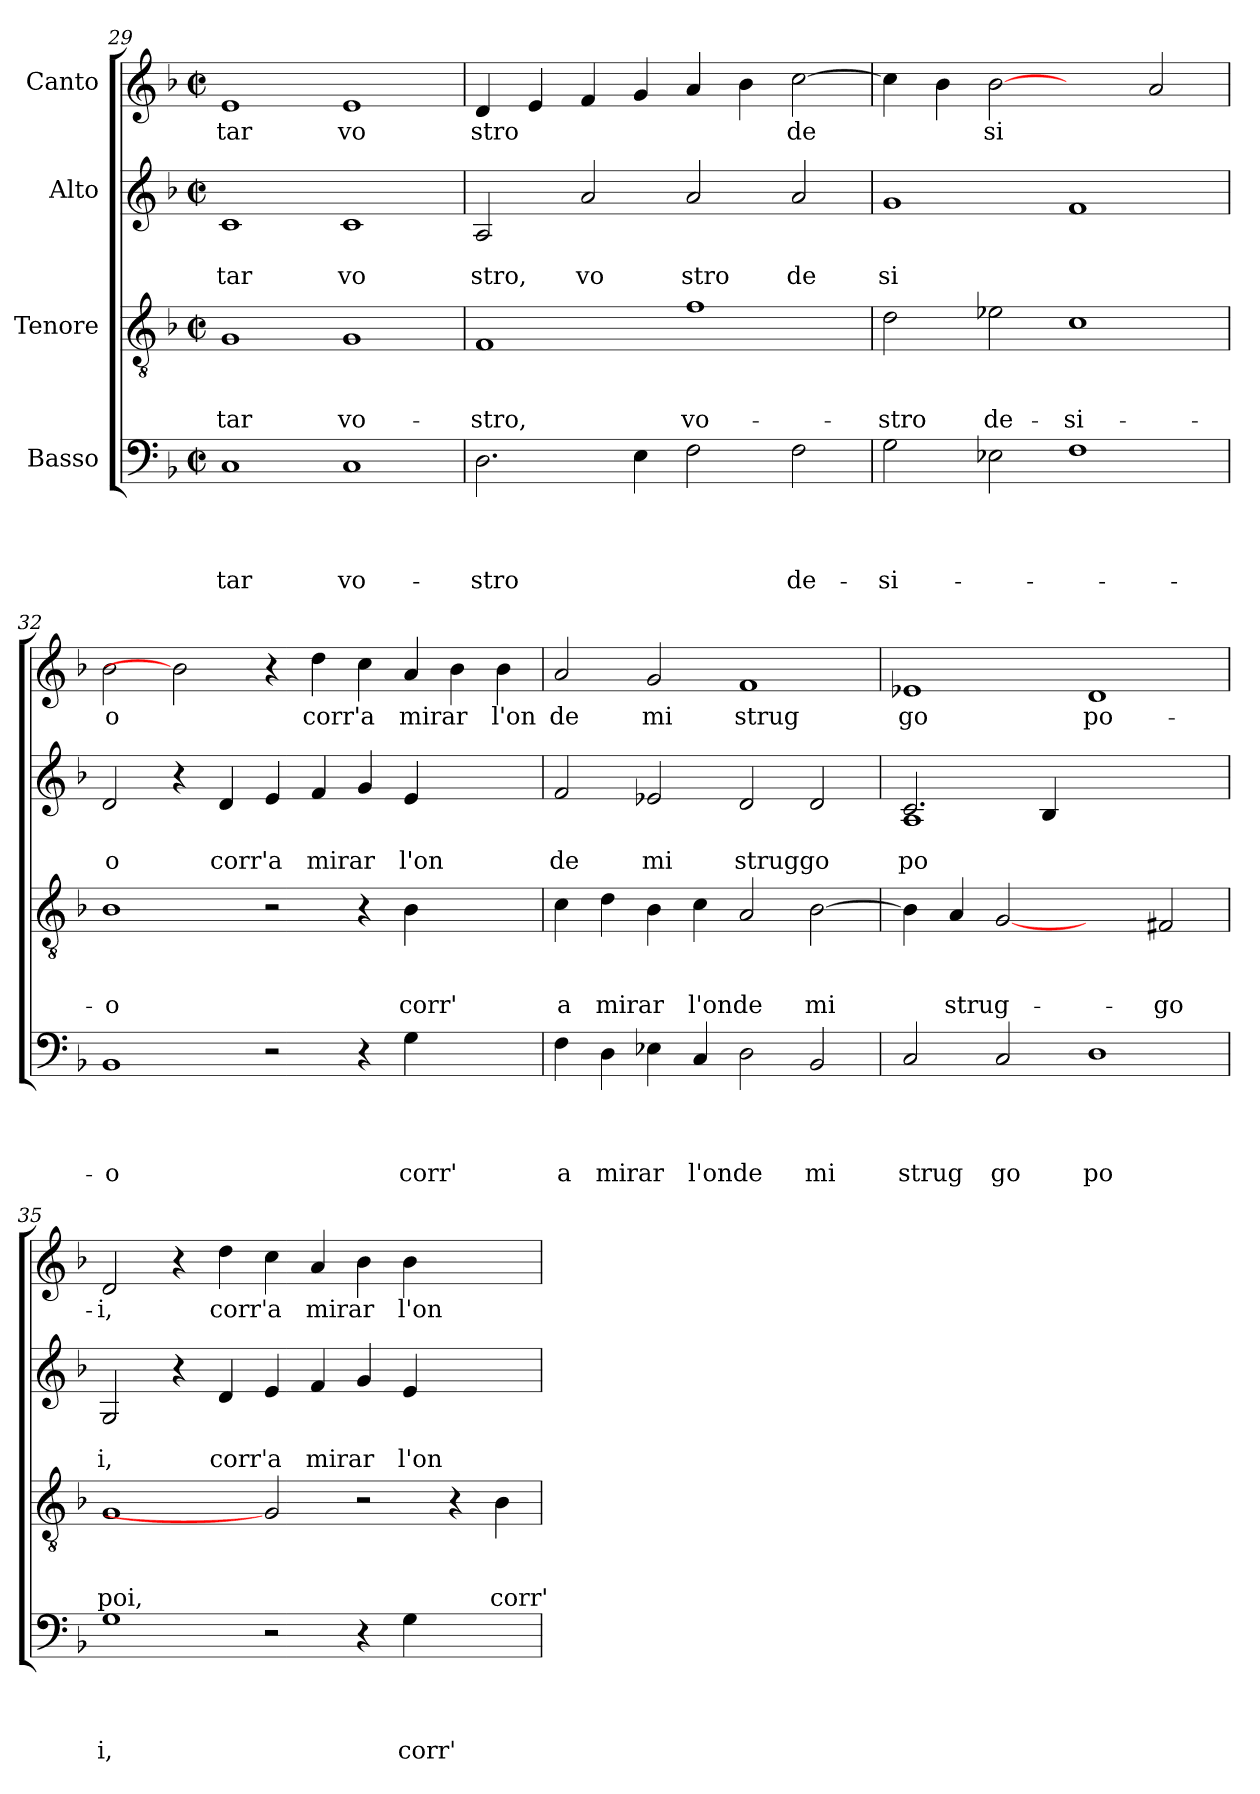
**kern	**text	**text	**text	**text	**kern	**text	**text	**text	**kern	**text	**text	**kern	**text
*part4	*part4	*part4	*part4	*part4	*part3	*part3	*part3	*part3	*part2	*part2	*part2	*part1	*part1
*staff4	*staff4	*staff4	*staff4	*staff4	*staff3	*staff3	*staff3	*staff3	*staff2	*staff2	*staff2	*staff1	*staff1
*I"Basso	*	*	*	*	*I"Tenore	*	*	*	*I"Alto	*	*	*I"Canto	*
*clefF4	*	*	*	*	*clefGv2	*	*	*	*clefG2	*	*	*clefG2	*
*k[b-]	*	*	*	*	*k[b-]	*	*	*	*k[b-]	*	*	*k[b-]	*
*F:	*	*	*	*	*F:	*	*	*	*F:	*	*	*F:	*
*M2/2	*	*	*	*	*M2/2	*	*	*	*M2/2	*	*	*M2/2	*
*met(c|)	*	*	*	*	*met(c|)	*	*	*	*met(c|)	*	*	*met(c|)	*
=29	=29	=29	=29	=29	=29	=29	=29	=29	=29	=29	=29	=29	=29
!	!	!	!	!LO:LY:b	!	!	!	!LO:LY:b	!	!	!LO:LY:b	!	!LO:LY:b
1C	.	.	.	-tar	1G	.	.	-tar	1c	.	tar	1e	tar
!	!	!	!	!LO:LY:b	!	!	!	!LO:LY:b	!	!	!LO:LY:b	!	!LO:LY:b
1C	.	.	.	vo-	1G	.	.	vo-	1c	.	vo	1e	vo
=30	=30	=30	=30	=30	=30	=30	=30	=30	=30	=30	=30	=30	=30
!	!	!	!	!LO:LY:b	!	!	!	!LO:LY:b	!	!	!LO:LY:b	!	!LO:LY:b
2.D\	.	.	.	-stro	1F	.	.	-stro,	2A/	.	stro,	4d/	stro
.	.	.	.	.	.	.	.	.	.	.	.	4e/	.
!	!	!	!	!	!	!	!	!	!	!	!LO:LY:b	!	!
.	.	.	.	.	.	.	.	.	2a/	.	vo	4f/	.
4E\	.	.	.	.	.	.	.	.	.	.	.	4g/	.
!	!	!	!	!	!	!	!	!LO:LY:b	!	!	!LO:LY:b	!	!
2F\	.	.	.	.	1f	.	.	vo-	2a/	.	stro	4a/	.
.	.	.	.	.	.	.	.	.	.	.	.	4b-\	.
!	!	!	!	!LO:LY:b	!	!	!	!	!	!	!LO:LY:b	!	!LO:LY:b
2F\	.	.	.	de-	.	.	.	.	2a/	.	de	[>2cc\	de
=31	=31	=31	=31	=31	=31	=31	=31	=31	=31	=31	=31	=31	=31
!	!	!	!	!LO:LY:b	!	!	!	!LO:LY:b	!	!	!LO:LY:b	!	!
2G\	.	.	.	-si-	2d\	.	.	-stro	1g	.	si	4cc\]	.
.	.	.	.	.	.	.	.	.	.	.	.	4b-\	.
!	!	!	!	!	!	!	!	!LO:LY:b	!	!	!	!	!LO:LY:b
2E-X\	.	.	.	.	2e-X\	.	.	de-	.	.	.	[2b-	si
!	!	!	!	!	!	!	!	!LO:LY:b	!	!	!	!	!
1F	.	.	.	.	1c	.	.	-si-	1f	.	.	2ryy	.
.	.	.	.	.	.	.	.	.	.	.	.	2a/	.
=32	=32	=32	=32	=32	=32	=32	=32	=32	=32	=32	=32	=32	=32
!	!	!	!	!LO:LY:b	!	!	!	!LO:LY:b	!	!	!LO:LY:b	!	!LO:LY:b
1BB-	.	.	.	-o	1B-	.	.	-o	2d/	.	o	2b-\	o
.	.	.	.	.	.	.	.	.	4r	.	.	2b-]	.
!	!	!	!	!	!	!	!	!	!	!	!LO:LY:b	!	!
.	.	.	.	.	.	.	.	.	4d/	.	corr'	.	.
!	!	!	!	!	!	!	!	!	!	!	!LO:LY:b	!	!
2r	.	.	.	.	2r	.	.	.	4e/	.	a	4r	.
!	!	!	!	!	!	!	!	!	!	!	!LO:LY:b	!	!LO:LY:b
.	.	.	.	.	.	.	.	.	4f/	.	mirar	4dd\	corr'
!	!	!	!	!	!	!	!	!	!	!	!	!	!LO:LY:b
4r	.	.	.	.	4r	.	.	.	4g/	.	.	4cc\	a
!	!	!	!	!LO:LY:b	!	!	!	!LO:LY:b	!	!	!LO:LY:b	!	!LO:LY:b
4G\	.	.	.	corr'	4B-\	.	.	corr'	4e/	.	l'on	4a/	mirar
2ryy	.	.	.	.	2ryy	.	.	.	2ryy	.	.	4b-\	.
!	!	!	!	!	!	!	!	!	!	!	!	!	!LO:LY:b
.	.	.	.	.	.	.	.	.	.	.	.	4b-\	l'on
=33	=33	=33	=33	=33	=33	=33	=33	=33	=33	=33	=33	=33	=33
!	!	!	!	!LO:LY:b	!	!	!	!LO:LY:b	!	!	!LO:LY:b	!	!LO:LY:b
4F\	.	.	.	a	4c\	.	.	a	2f/	.	de	2a/	de
!	!	!	!	!LO:LY:b	!	!	!	!LO:LY:b	!	!	!	!	!
4D\	.	.	.	mirar	4d\	.	.	mirar	.	.	.	.	.
!	!	!	!	!	!	!	!	!	!	!	!LO:LY:b	!	!LO:LY:b
4E-\	.	.	.	.	4B-\	.	.	.	2e-/	.	mi	2g/	mi
!	!	!	!	!LO:LY:b	!	!	!	!LO:LY:b	!	!	!	!	!
4C/	.	.	.	l'onde	4c\	.	.	l'onde	.	.	.	.	.
!	!	!	!	!	!	!	!	!	!	!	!LO:LY:b	!	!LO:LY:b
2D\	.	.	.	.	2A/	.	.	.	2d/	.	struggo	1f	strug
!	!	!	!	!LO:LY:b	!	!	!	!LO:LY:b	!	!	!	!	!
2BB-/	.	.	.	mi	[<2B-\	.	.	mi	2d/	.	.	.	.
!!LO:LB:g=z
=34	=34	=34	=34	=34	=34	=34	=34	=34	=34	=34	=34	=34	=34
!	!	!	!	!LO:LY:b	!	!	!	!	!	!	!LO:LY:b	!	!LO:LY:b
*	*	*	*	*	*	*	*	*	*^	*	*	*	*
2C/	.	.	.	strug	4B-\]	.	.	.	2.c/	1A	.	po	1e-	go
!	!	!	!	!	!	!	!	!LO:LY:b	!	!	!	!	!	!
.	.	.	.	.	4A/	.	.	strug-	.	.	.	.	.	.
!	!	!	!	!LO:LY:b	!	!	!	!	!	!	!	!	!	!
2C/	.	.	.	go	[2G	.	.	.	.	.	.	.	.	.
.	.	.	.	.	.	.	.	.	4B-/	.	.	.	.	.
!	!	!	!	!LO:LY:b	!	!	!	!	!	!	!	!	!	!LO:LY:b
1D	.	.	.	po	2ryy	.	.	.	1ryy	1ryy	.	.	1d	po-
!	!	!	!	!	!	!	!	!LO:LY:b	!	!	!	!	!	!
.	.	.	.	.	2F#/	.	.	-go	.	.	.	.	.	.
*	*	*	*	*	*	*	*	*	*v	*v	*	*	*	*
=35	=35	=35	=35	=35	=35	=35	=35	=35	=35	=35	=35	=35	=35
!	!	!	!	!LO:LY:b	!	!	!	!LO:LY:b	!	!	!LO:LY:b	!	!LO:LY:b
1G	.	.	.	i,	1G	.	.	poi,	2G/	.	i,	2d/	-i,
.	.	.	.	.	.	.	.	.	4r	.	.	4r	.
!	!	!	!	!	!	!	!	!	!	!	!LO:LY:b	!	!LO:LY:b
.	.	.	.	.	.	.	.	.	4d/	.	corr'	4dd\	corr'
!	!	!	!	!	!	!	!	!	!	!	!LO:LY:b	!	!LO:LY:b
2r	.	.	.	.	2G]	.	.	.	4e/	.	a	4cc\	a
!	!	!	!	!	!	!	!	!	!	!	!LO:LY:b	!	!LO:LY:b
.	.	.	.	.	.	.	.	.	4f/	.	mirar	4a/	mirar
4r	.	.	.	.	2r	.	.	.	4g/	.	.	4b-\	.
!	!	!	!	!LO:LY:b	!	!	!	!	!	!	!LO:LY:b	!	!LO:LY:b
4G\	.	.	.	corr'	.	.	.	.	4e/	.	l'on	4b-\	l'on-
2ryy	.	.	.	.	4r	.	.	.	2ryy	.	.	2ryy	.
!	!	!	!	!	!	!	!	!LO:LY:b	!	!	!	!	!
.	.	.	.	.	4B-\	.	.	corr'	.	.	.	.	.
=	=	=	=	=	=	=	=	=	=	=	=	=	=
*-	*-	*-	*-	*-	*-	*-	*-	*-	*-	*-	*-	*-	*-
